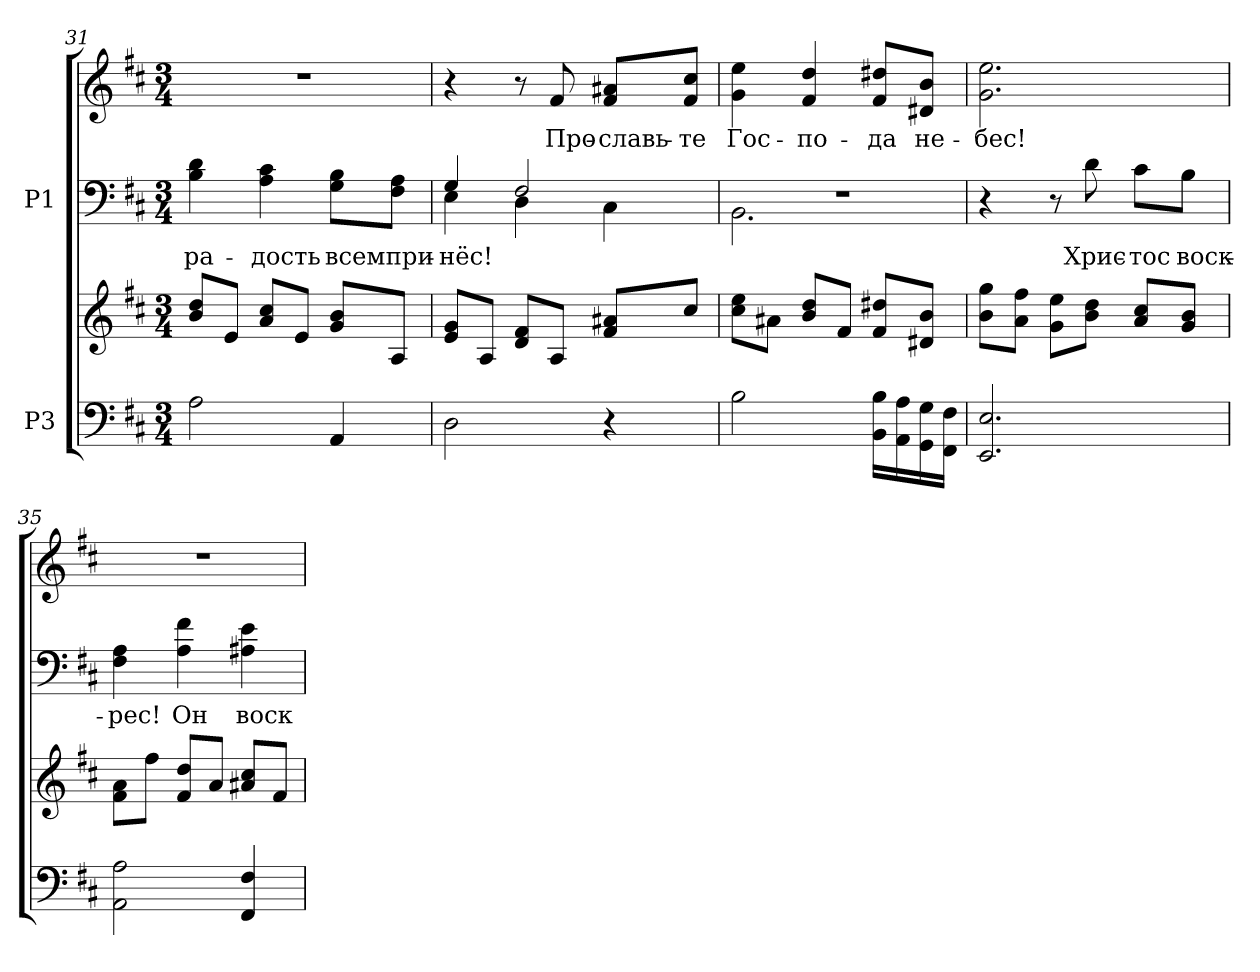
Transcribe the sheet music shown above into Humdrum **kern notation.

**kern	**kern	**kern	**text	**kern	**text
*part2	*part2	*part1	*part1	*part1	*part1
*staff4	*staff3	*staff2	*staff2	*staff1	*staff1
*I"P3	*	*I"P1	*	*	*
!!LO:PB:g=z
*clefF4	*clefG2	*clefF4	*	*clefG2	*
*k[f#c#]	*k[f#c#]	*k[f#c#]	*	*k[f#c#]	*
*D:	*D:	*D:	*	*D:	*
*M3/4	*M3/4	*M3/4	*	*M3/4	*
=31	=31	=31	=31	=31	=31
!	!	!	!LO:LY:a:color=#000000	!LO:N:vis=1	!
2Ai\	8bi/ 8ddiL	4Bi\ 4di	ра-	2.r	.
.	8ei/J	.	.	.	.
!	!	!	!LO:LY:a:color=#000000	!	!
.	8ai/ 8cc#iL	4Ai\ 4c#i	-дость	.	.
.	8ei/J	.	.	.	.
!	!	!	!LO:LY:a:color=#000000	!	!
4AAi/	8gi/ 8biL	8Gi\ 8BiL	всем	.	.
!	!	!	!LO:LY:a:color=#000000	!	!
.	8Ai/J	8F#i\ 8AiJ	при-	.	.
=32	=32	=32	=32	=32	=32
!	!	!	!LO:LY:a:color=#000000	!	!
*	*	*^	*	*	*
2Di\	8ei/ 8giL	4Gi/	4Ei\	-нёс!	4r	.
.	8Ai/J	.	.	.	.	.
.	8di/ 8f#iL	2F#i/	4Di\	.	8r	.
!	!	!	!	!	!	!LO:LY:b:color=#000000
.	8Ai/J	.	.	.	8f#i/	Про-
!	!	!	!	!	!	!LO:LY:b:color=#000000
4r	8f#i/ 8a#XiL	.	4C#i\	.	8f#i/ 8a#XiL	-славь-
!	!	!	!	!	!	!LO:LY:b:color=#000000
.	8cc#i/J	.	.	.	8f#i/ 8cc#iJ	-те
=33	=33	=33	=33	=33	=33	=33
!	!	!	!	!	!	!LO:LY:b:color=#000000
2Bi\	8cc#i\ 8eeiL	2.r	2.BBi\	.	4gi\ 4eei	Гос-
.	8a#Xi\J	.	.	.	.	.
!	!	!	!	!	!	!LO:LY:b:color=#000000
.	8bi/ 8ddiL	.	.	.	4f#i/ 4ddi	-по-
.	8f#i/J	.	.	.	.	.
!	!	!	!	!	!	!LO:LY:b:color=#000000
16BBi\ 16BiLL	8f#i/ 8dd#XiL	.	.	.	8f#i/ 8dd#XiL	-да
16AAi\ 16Ai	.	.	.	.	.	.
!	!	!	!	!	!	!LO:LY:b:color=#000000
16GGi\ 16Gi	8d#Xi/ 8biJ	.	.	.	8d#Xi/ 8biJ	не-
16FF#i\ 16F#iJJ	.	.	.	.	.	.
*	*	*v	*v	*	*	*
=34	=34	=34	=34	=34	=34
!	!	!	!	!	!LO:LY:b:color=#000000
2.EEi/ 2.Ei	8bi\ 8ggiL	4r	.	2.gi\ 2.eei	-бес!
.	8ai\ 8ff#iJ	.	.	.	.
.	8gi\ 8eeiL	8r	.	.	.
!	!	!	!LO:LY:a:color=#000000	!	!
.	8bi\ 8ddiJ	8di\	Хрис-	.	.
!	!	!	!LO:LY:a:color=#000000	!	!
.	8ai/ 8cc#iL	8c#i\L	-тос	.	.
!	!	!	!LO:LY:a:color=#000000	!	!
.	8gi/ 8biJ	8Bi\J	воск-	.	.
=35	=35	=35	=35	=35	=35
!	!	!	!LO:LY:a:color=#000000	!LO:N:vis=1	!
2AAi\ 2Ai	8f#i\ 8aiL	4F#i\ 4Ai	-рес!	2.r	.
.	8ff#i\J	.	.	.	.
!	!	!	!LO:LY:a:color=#000000	!	!
.	8f#i/ 8ddiL	4Ai\ 4f#i	Он	.	.
.	8ai/J	.	.	.	.
!	!	!	!LO:LY:a:color=#000000	!	!
4FF#i/ 4F#i	8a#Xi/ 8cc#iL	4A#Xi\ 4ei	воск-	.	.
.	8f#i/J	.	.	.	.
=	=	=	=	=	=
*-	*-	*-	*-	*-	*-
